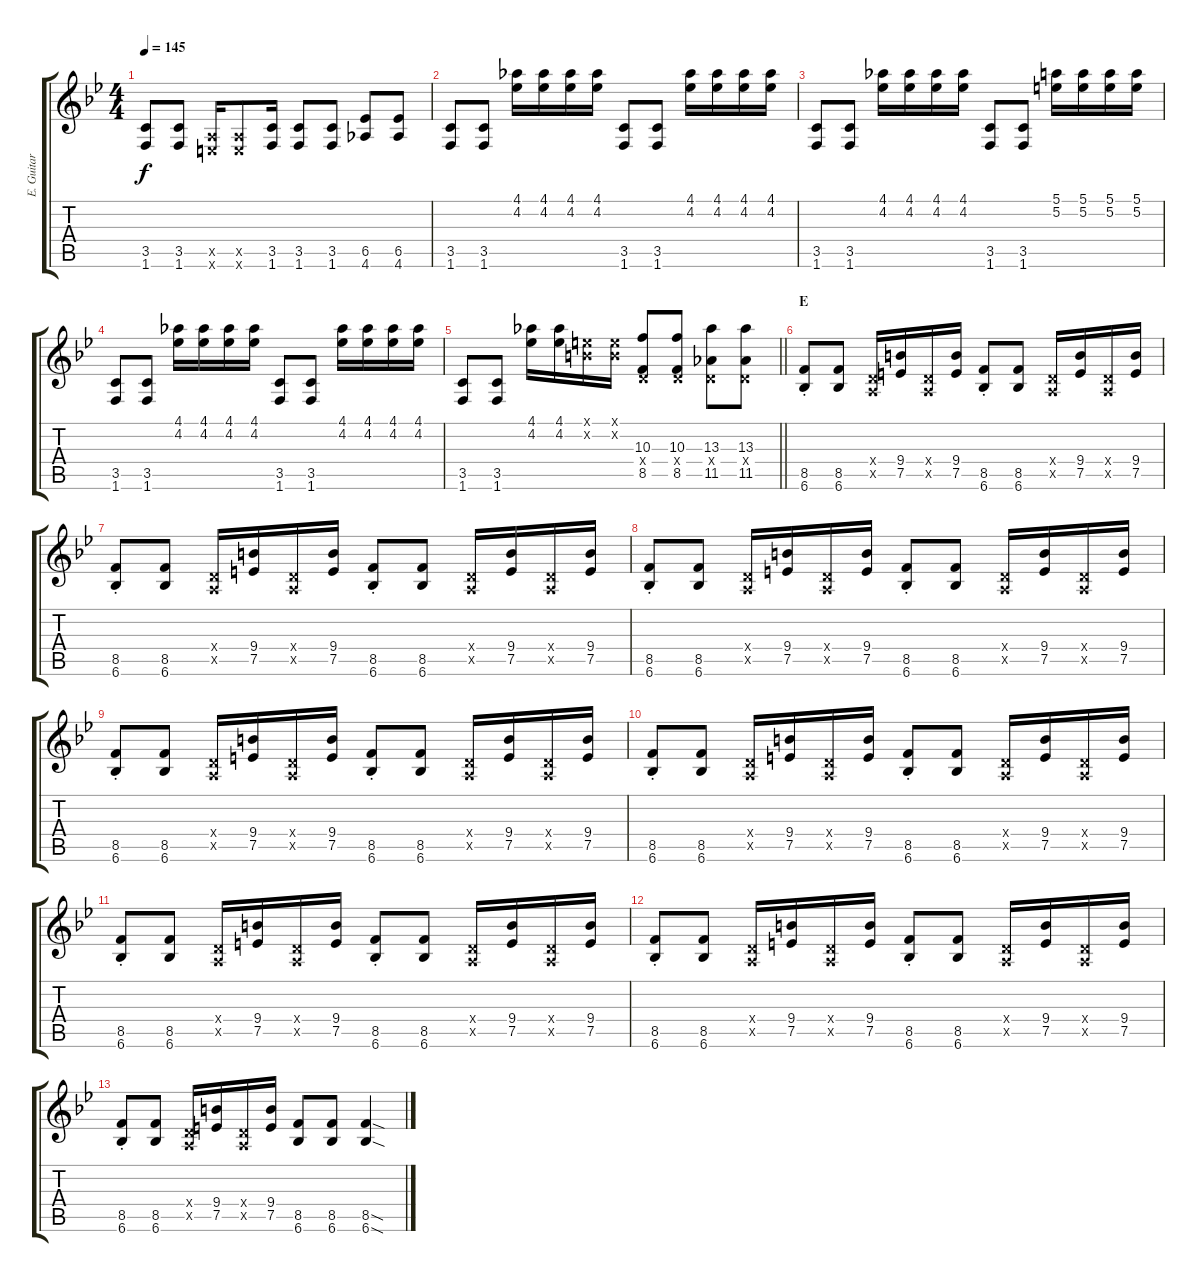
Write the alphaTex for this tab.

\track ("E. Guitar II" "E. Guitar ") {instrument overdrivenguitar}
\staff {score tabs}
\tuning (E4 B3 G3 D3 A2 E2) {hide}
\ts (4 4)
\tempo 145
\clef g2
\ks bb
(3.5 1.6).8{dy f} (3.5 1.6).8 (0.5{x} 0.6{x}).16 (0.5{x} 0.6{x}).8 (3.5 1.6).16 (3.5 1.6).8 (3.5 1.6).8 (6.5 4.6).8 (6.5 4.6).8 |
(3.5 1.6).8 (3.5 1.6).8 (4.1 4.2).16 (4.1 4.2).16 (4.1 4.2).16 (4.1 4.2).16 (3.5 1.6).8 (3.5 1.6).8 (4.1 4.2).16 (4.1 4.2).16 (4.1 4.2).16 (4.1 4.2).16 |
(3.5 1.6).8 (3.5 1.6).8 (4.1 4.2).16 (4.1 4.2).16 (4.1 4.2).16 (4.1 4.2).16 (3.5 1.6).8 (3.5 1.6).8 (5.1 5.2).16 (5.1 5.2).16 (5.1 5.2).16 (5.1 5.2).16 |
(3.5 1.6).8 (3.5 1.6).8 (4.1 4.2).16 (4.1 4.2).16 (4.1 4.2).16 (4.1 4.2).16 (3.5 1.6).8 (3.5 1.6).8 (4.1 4.2).16 (4.1 4.2).16 (4.1 4.2).16 (4.1 4.2).16 |
\barLineRight lightlight
(3.5 1.6).8 (3.5 1.6).8 (4.1 4.2).16 (4.1 4.2).16 (0.1{x} 0.2{x}).16 (0.1{x} 0.2{x}).16 (10.3 0.4{x} 8.5).8 (10.3 0.4{x} 8.5).8 (13.3 0.4{x} 11.5).8 (13.3 0.4{x} 11.5).8 |
\section ("" "E")
(8.5{st} 6.6{st}).8 (8.5 6.6).8 (0.4{x} 0.5{x}).16 (9.4 7.5).16 (0.4{x} 0.5{x}).16 (9.4 7.5).16 (8.5{st} 6.6{st}).8 (8.5 6.6).8 (0.4{x} 0.5{x}).16 (9.4 7.5).16 (0.4{x} 0.5{x}).16 (9.4 7.5).16 |
(8.5{st} 6.6{st}).8 (8.5 6.6).8 (0.4{x} 0.5{x}).16 (9.4 7.5).16 (0.4{x} 0.5{x}).16 (9.4 7.5).16 (8.5{st} 6.6{st}).8 (8.5 6.6).8 (0.4{x} 0.5{x}).16 (9.4 7.5).16 (0.4{x} 0.5{x}).16 (9.4 7.5).16 |
(8.5{st} 6.6{st}).8 (8.5 6.6).8 (0.4{x} 0.5{x}).16 (9.4 7.5).16 (0.4{x} 0.5{x}).16 (9.4 7.5).16 (8.5{st} 6.6{st}).8 (8.5 6.6).8 (0.4{x} 0.5{x}).16 (9.4 7.5).16 (0.4{x} 0.5{x}).16 (9.4 7.5).16 |
(8.5{st} 6.6{st}).8 (8.5 6.6).8 (0.4{x} 0.5{x}).16 (9.4 7.5).16 (0.4{x} 0.5{x}).16 (9.4 7.5).16 (8.5{st} 6.6{st}).8 (8.5 6.6).8 (0.4{x} 0.5{x}).16 (9.4 7.5).16 (0.4{x} 0.5{x}).16 (9.4 7.5).16 |
(8.5{st} 6.6{st}).8 (8.5 6.6).8 (0.4{x} 0.5{x}).16 (9.4 7.5).16 (0.4{x} 0.5{x}).16 (9.4 7.5).16 (8.5{st} 6.6{st}).8 (8.5 6.6).8 (0.4{x} 0.5{x}).16 (9.4 7.5).16 (0.4{x} 0.5{x}).16 (9.4 7.5).16 |
(8.5{st} 6.6{st}).8 (8.5 6.6).8 (0.4{x} 0.5{x}).16 (9.4 7.5).16 (0.4{x} 0.5{x}).16 (9.4 7.5).16 (8.5{st} 6.6{st}).8 (8.5 6.6).8 (0.4{x} 0.5{x}).16 (9.4 7.5).16 (0.4{x} 0.5{x}).16 (9.4 7.5).16 |
(8.5{st} 6.6{st}).8 (8.5 6.6).8 (0.4{x} 0.5{x}).16 (9.4 7.5).16 (0.4{x} 0.5{x}).16 (9.4 7.5).16 (8.5{st} 6.6{st}).8 (8.5 6.6).8 (0.4{x} 0.5{x}).16 (9.4 7.5).16 (0.4{x} 0.5{x}).16 (9.4 7.5).16 |
(8.5{st} 6.6{st}).8 (8.5 6.6).8 (0.4{x} 0.5{x}).16 (9.4 7.5).16 (0.4{x} 0.5{x}).16 (9.4 7.5).16 (8.5 6.6).8 (8.5 6.6).8 (8.5{sod} 6.6{sod}).4
